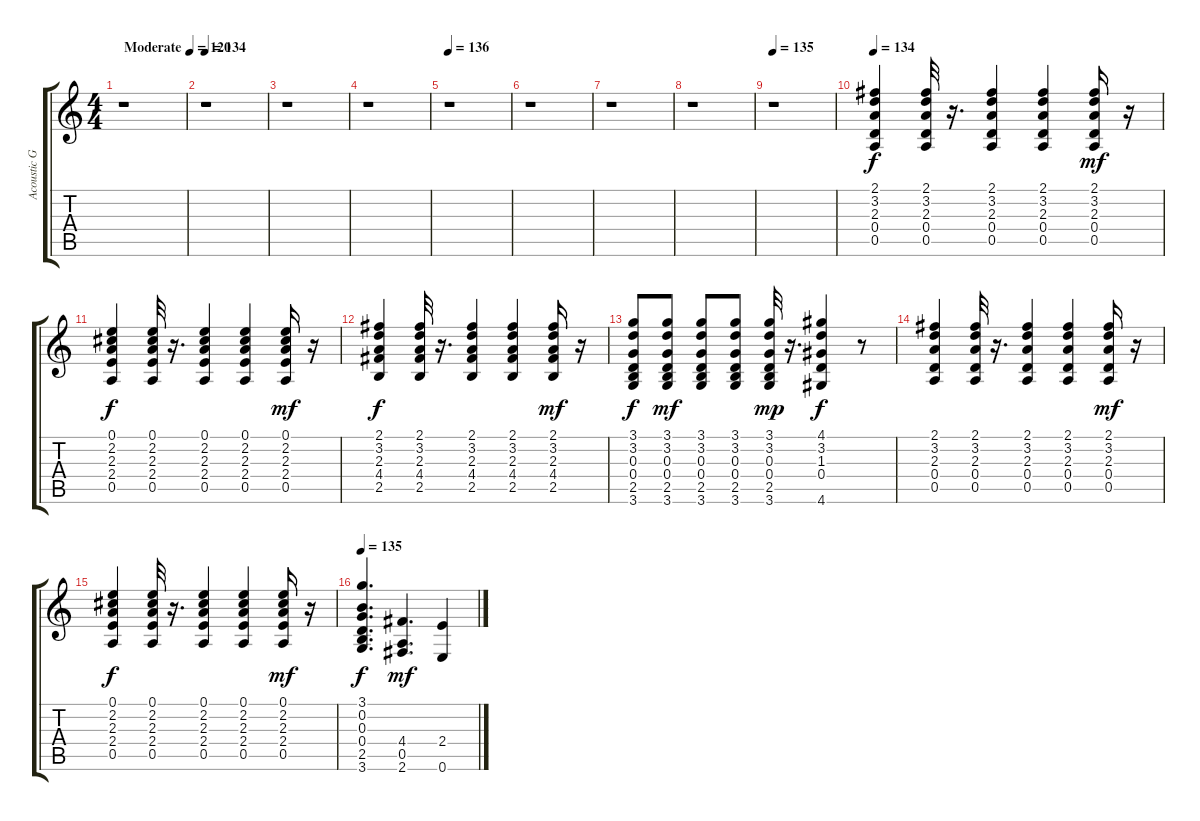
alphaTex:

\track ("Acoustic Guitar" "Acoustic G") {instrument acousticguitarsteel}
\staff {score tabs}
\tuning (E4 B3 G3 D3 A2 E2) {hide}
\ts (4 4)
\tempo (120 "Moderate")
\clef g2
\ks c
r.1{dy f instrument acousticguitarsteel} |
\tempo 134
r.1 |
r.1 |
r.1 |
\tempo 136
r.1 |
r.1 |
r.1 |
r.1 |
\tempo 135
r.1 |
\tempo 134
(2.1 3.2 2.3 0.4 0.5).4 (2.1 3.2 2.3 0.4 0.5).32 r.16{d} (2.1 3.2 2.3 0.4 0.5).4 (2.1 3.2 2.3 0.4 0.5).4 (2.1 3.2 2.3 0.4 0.5).16{dy mf} r.16 |
(0.1 2.2 2.3 2.4 0.5).4{dy f} (0.1 2.2 2.3 2.4 0.5).32 r.16{d} (0.1 2.2 2.3 2.4 0.5).4 (0.1 2.2 2.3 2.4 0.5).4 (0.1 2.2 2.3 2.4 0.5).16{dy mf} r.16 |
(2.1 3.2 2.3 4.4 2.5).4{dy f} (2.1 3.2 2.3 4.4 2.5).32 r.16{d} (2.1 3.2 2.3 4.4 2.5).4 (2.1 3.2 2.3 4.4 2.5).4 (2.1 3.2 2.3 4.4 2.5).16{dy mf} r.16 |
(3.1 3.2 0.3 0.4 2.5 3.6).8{dy f} (3.1 3.2 0.3 0.4 2.5 3.6).8{dy mf} (3.1 3.2 0.3 0.4 2.5 3.6).8 (3.1 3.2 0.3 0.4 2.5 3.6).8 (3.1 3.2 0.3 0.4 2.5 3.6).32{dy mp} r.16{d} (4.1 3.2 1.3 0.4 4.6).4{dy f} r.8 |
(2.1 3.2 2.3 0.4 0.5).4 (2.1 3.2 2.3 0.4 0.5).32 r.16{d} (2.1 3.2 2.3 0.4 0.5).4 (2.1 3.2 2.3 0.4 0.5).4 (2.1 3.2 2.3 0.4 0.5).16{dy mf} r.16 |
(0.1 2.2 2.3 2.4 0.5).4{dy f} (0.1 2.2 2.3 2.4 0.5).32 r.16{d} (0.1 2.2 2.3 2.4 0.5).4 (0.1 2.2 2.3 2.4 0.5).4 (0.1 2.2 2.3 2.4 0.5).16{dy mf} r.16 |
\tempo 135
(3.1 0.2 0.3 0.4 2.5 3.6).4{d dy f} (4.4 0.5 2.6).4{d dy mf} (2.4 0.6).4
